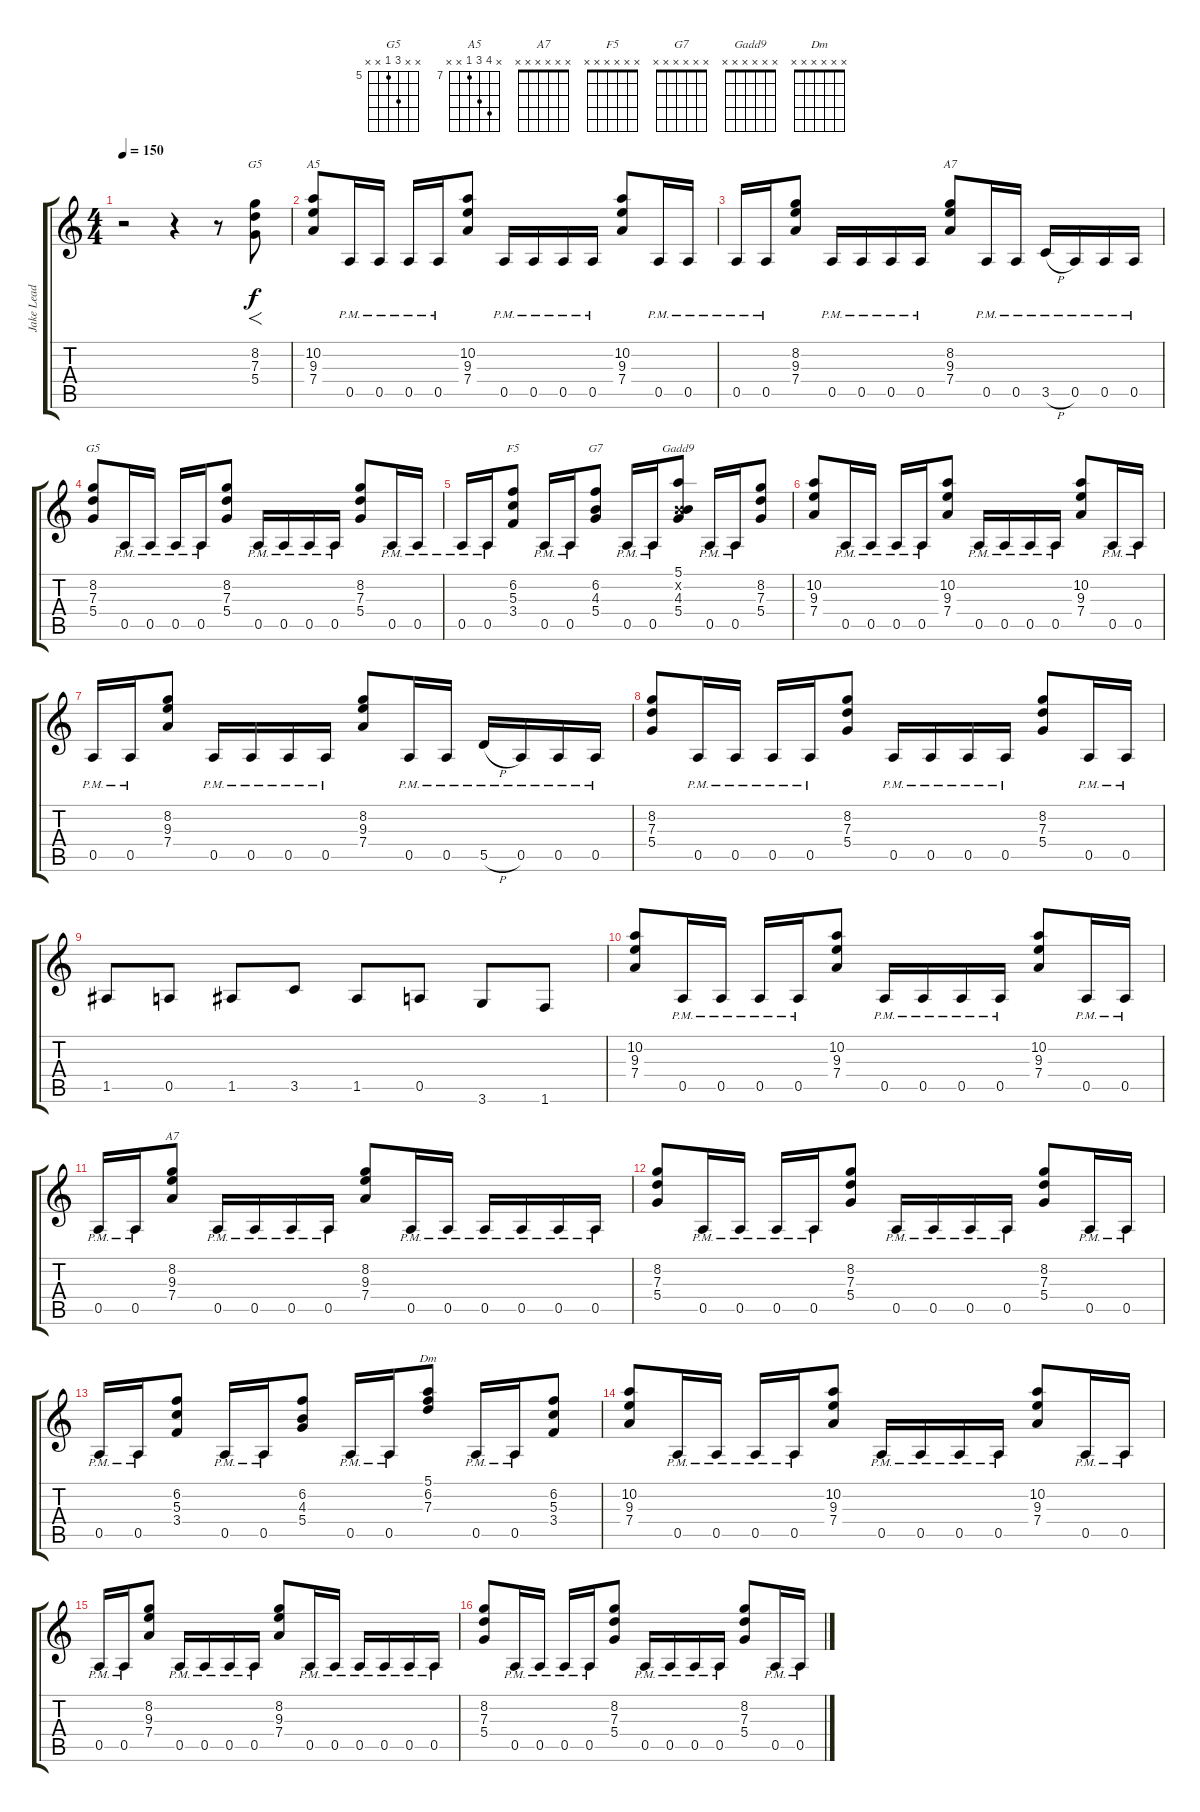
\track ("Jake Lead" "Jake Lead") {instrument overdrivenguitar}
\staff {score tabs}
\tuning (E4 B3 G3 D3 A2 E2) {hide}
\chord ("G5" x 8 7 5 x x) {firstfret 5}
\chord ("A5" x 10 9 7 x x) {firstfret 7}
\chord ("A7" x 8 9 7 x x) {firstfret 7}
\chord ("G5" x x 7 5 x x) {firstfret 5}
\chord ("F5" x x x x x x)
\chord ("G7" x x x x x x)
\chord ("Gadd9" x x x x x x)
\chord ("A7" x x x x x x)
\chord ("Dm" x x x x x x)
\ts (4 4)
\tempo 150
\clef g2
\ks c
r.2{dy f instrument overdrivenguitar} r.4 r.8 (8.2 7.3 5.4).8{f ch "G5"} |
(10.2 9.3 7.4).8{ch "A5"} 0.5{pm}.16 0.5{pm}.16 0.5{pm}.16 0.5{pm}.16 (10.2 9.3 7.4).8 0.5{pm}.16 0.5{pm}.16 0.5{pm}.16 0.5{pm}.16 (10.2 9.3 7.4).8 0.5{pm}.16 0.5{pm}.16 |
0.5{pm}.16 0.5{pm}.16 (8.2 9.3 7.4).8 0.5{pm}.16 0.5{pm}.16 0.5{pm}.16 0.5{pm}.16 (8.2 9.3 7.4).8{ch "A7"} 0.5{pm}.16 0.5{pm}.16 3.5{h pm}.16 0.5{pm}.16 0.5{pm}.16 0.5{pm}.16 |
(8.2 7.3 5.4).8{ch "G5"} 0.5{pm}.16 0.5{pm}.16 0.5{pm}.16 0.5{pm}.16 (8.2 7.3 5.4).8 0.5{pm}.16 0.5{pm}.16 0.5{pm}.16 0.5{pm}.16 (8.2 7.3 5.4).8 0.5{pm}.16 0.5{pm}.16 |
0.5{pm}.16 0.5{pm}.16 (6.2 5.3 3.4).8{ch "F5"} 0.5{pm}.16 0.5{pm}.16 (6.2 4.3 5.4).8{ch "G7"} 0.5{pm}.16 0.5{pm}.16 (5.1 0.2{x} 4.3 5.4).8{ch "Gadd9"} 0.5{pm}.16 0.5{pm}.16 (8.2 7.3 5.4).8 |
(10.2 9.3 7.4).8 0.5{pm}.16 0.5{pm}.16 0.5{pm}.16 0.5{pm}.16 (10.2 9.3 7.4).8 0.5{pm}.16 0.5{pm}.16 0.5{pm}.16 0.5{pm}.16 (10.2 9.3 7.4).8 0.5{pm}.16 0.5{pm}.16 |
0.5{pm}.16 0.5{pm}.16 (8.2 9.3 7.4).8 0.5{pm}.16 0.5{pm}.16 0.5{pm}.16 0.5{pm}.16 (8.2 9.3 7.4).8 0.5{pm}.16 0.5{pm}.16 5.5{h pm}.16 0.5{pm}.16 0.5{pm}.16 0.5{pm}.16 |
(8.2 7.3 5.4).8 0.5{pm}.16 0.5{pm}.16 0.5{pm}.16 0.5{pm}.16 (8.2 7.3 5.4).8 0.5{pm}.16 0.5{pm}.16 0.5{pm}.16 0.5{pm}.16 (8.2 7.3 5.4).8 0.5{pm}.16 0.5{pm}.16 |
1.5.8 0.5.8 1.5.8 3.5.8 1.5.8 0.5.8 3.6.8 1.6.8 |
(10.2 9.3 7.4).8 0.5{pm}.16 0.5{pm}.16 0.5{pm}.16 0.5{pm}.16 (10.2 9.3 7.4).8 0.5{pm}.16 0.5{pm}.16 0.5{pm}.16 0.5{pm}.16 (10.2 9.3 7.4).8 0.5{pm}.16 0.5{pm}.16 |
0.5{pm}.16 0.5{pm}.16 (8.2 9.3 7.4).8{ch "A7"} 0.5{pm}.16 0.5{pm}.16 0.5{pm}.16 0.5{pm}.16 (8.2 9.3 7.4).8 0.5{pm}.16 0.5{pm}.16 0.5{pm}.16 0.5{pm}.16 0.5{pm}.16 0.5{pm}.16 |
(8.2 7.3 5.4).8 0.5{pm}.16 0.5{pm}.16 0.5{pm}.16 0.5{pm}.16 (8.2 7.3 5.4).8 0.5{pm}.16 0.5{pm}.16 0.5{pm}.16 0.5{pm}.16 (8.2 7.3 5.4).8 0.5{pm}.16 0.5{pm}.16 |
0.5{pm}.16 0.5{pm}.16 (6.2 5.3 3.4).8 0.5{pm}.16 0.5{pm}.16 (6.2 4.3 5.4).8 0.5{pm}.16 0.5{pm}.16 (5.1 6.2 7.3).8{ch "Dm"} 0.5{pm}.16 0.5{pm}.16 (6.2 5.3 3.4).8 |
(10.2 9.3 7.4).8 0.5{pm}.16 0.5{pm}.16 0.5{pm}.16 0.5{pm}.16 (10.2 9.3 7.4).8 0.5{pm}.16 0.5{pm}.16 0.5{pm}.16 0.5{pm}.16 (10.2 9.3 7.4).8 0.5{pm}.16 0.5{pm}.16 |
0.5{pm}.16 0.5{pm}.16 (8.2 9.3 7.4).8 0.5{pm}.16 0.5{pm}.16 0.5{pm}.16 0.5{pm}.16 (8.2 9.3 7.4).8 0.5{pm}.16 0.5{pm}.16 0.5{pm}.16 0.5{pm}.16 0.5{pm}.16 0.5{pm}.16 |
(8.2 7.3 5.4).8 0.5{pm}.16 0.5{pm}.16 0.5{pm}.16 0.5{pm}.16 (8.2 7.3 5.4).8 0.5{pm}.16 0.5{pm}.16 0.5{pm}.16 0.5{pm}.16 (8.2 7.3 5.4).8 0.5{pm}.16 0.5{pm}.16
